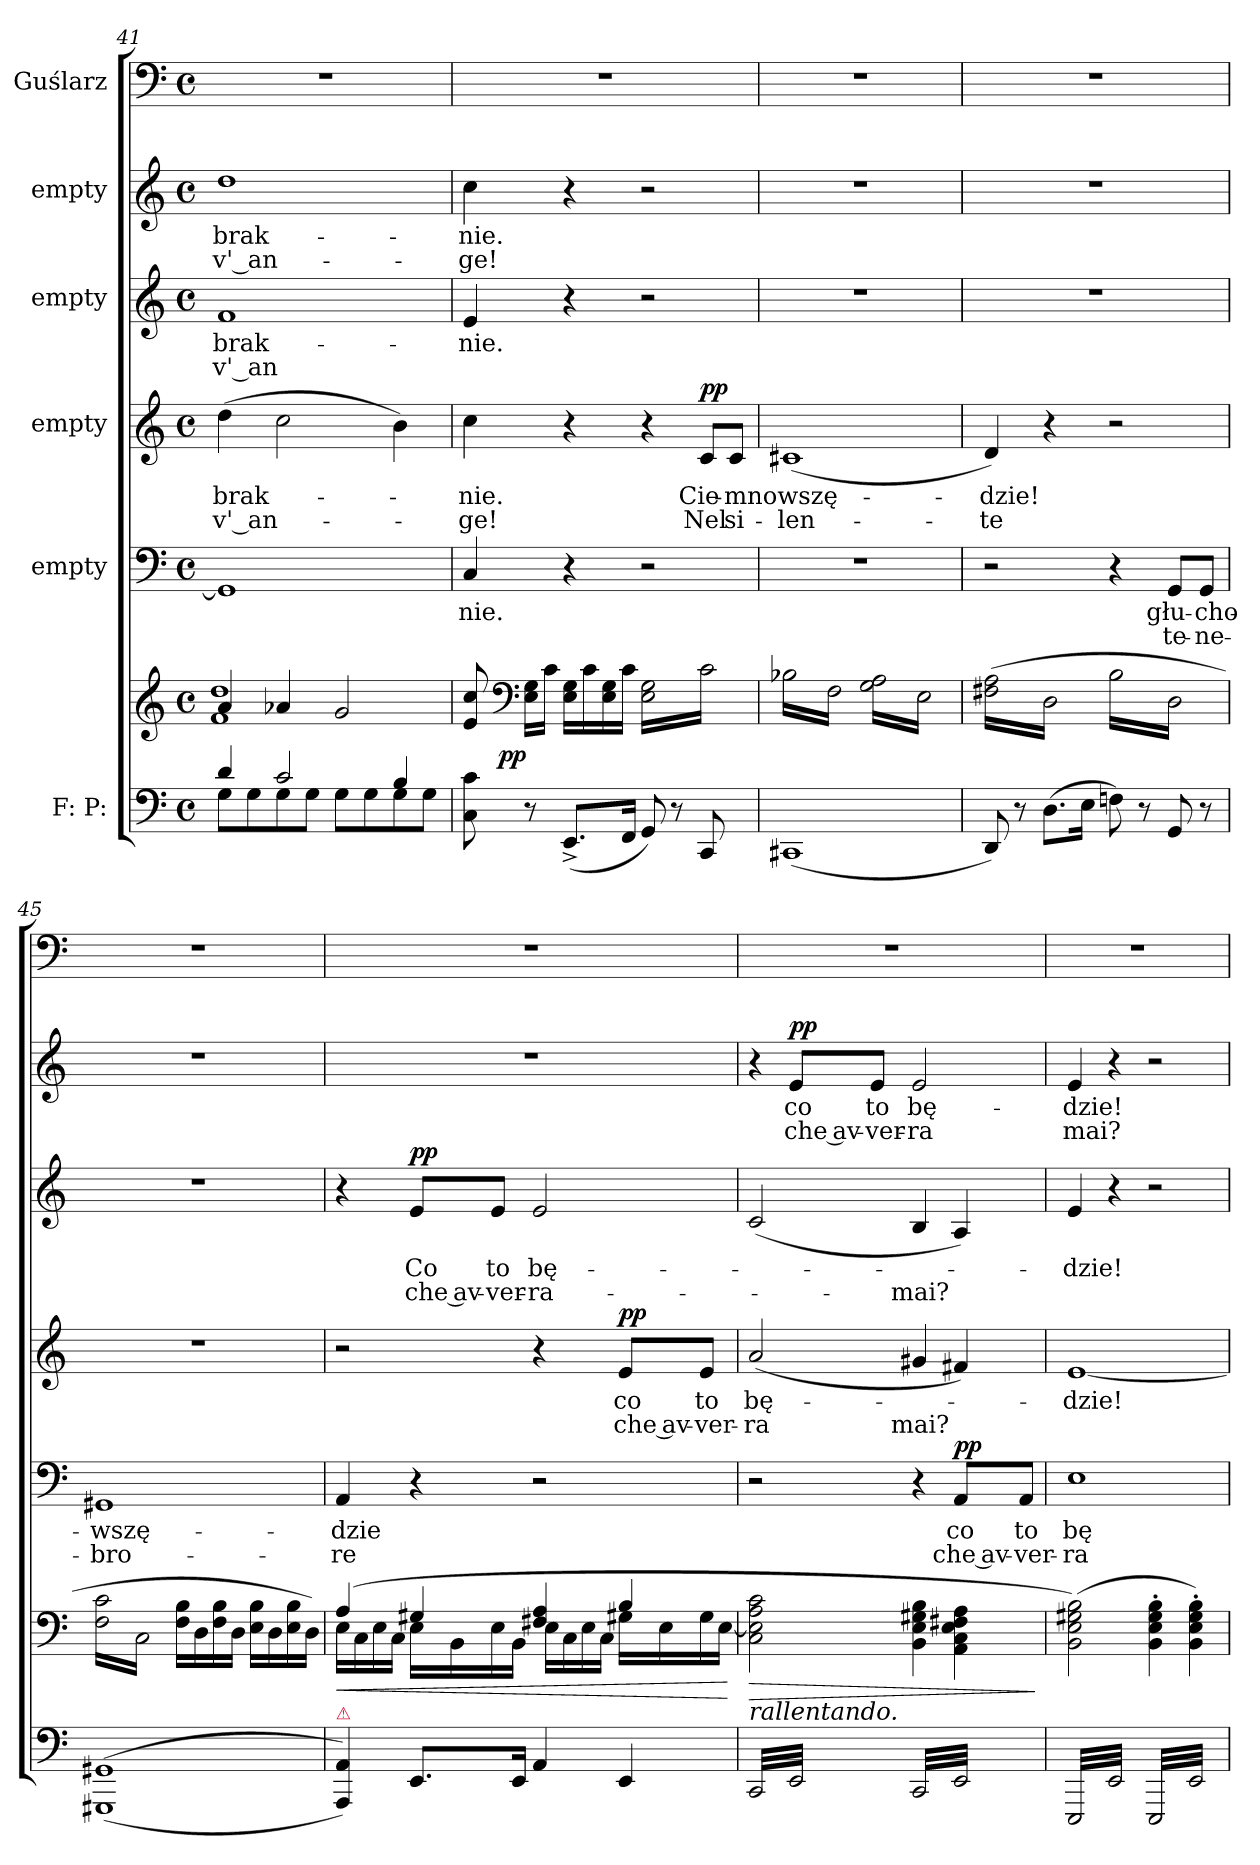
**kern	**kern	**dynam	**kern	**text	**text	**dynam	**kern	**text	**text	**dynam	**kern	**text	**text	**dynam	**kern	**text	**text	**dynam	**kern
*part6	*part6	*part6	*part5	*part5	*part5	*part5	*part4	*part4	*part4	*part4	*part3	*part3	*part3	*part3	*part2	*part2	*part2	*part2	*part1
*staff7	*staff6	*staff6/7	*staff5	*staff5	*staff5	*staff5	*staff4	*staff4	*staff4	*staff4	*staff3	*staff3	*staff3	*staff3	*staff2	*staff2	*staff2	*staff2	*staff1
*I"F: P:	*	*	*I"empty	*	*	*	*I"empty	*	*	*	*I"empty	*	*	*	*I"empty	*	*	*	*I"Guślarz
*clefF4	*clefG2	*	*clefF4	*	*	*	*clefG2	*	*	*	*clefG2	*	*	*	*clefG2	*	*	*	*clefF4
*	*	*	*	*	*	*	*ITrd8c12	*	*	*	*	*	*	*	*	*	*	*	*
*k[]	*k[]	*	*k[]	*	*	*	*k[]	*	*	*	*k[]	*	*	*	*k[]	*	*	*	*k[]
*M4/4	*M4/4	*	*M4/4	*	*	*	*M4/4	*	*	*	*M4/4	*	*	*	*M4/4	*	*	*	*M4/4
*met(c)	*met(c)	*	*met(c)	*	*	*	*met(c)	*	*	*	*met(c)	*	*	*	*met(c)	*	*	*	*met(c)
=41	=41	=41	=41	=41	=41	=41	=41	=41	=41	=41	=41	=41	=41	=41	=41	=41	=41	=41	=41
*^	*^	*	*	*	*	*	*	*	*	*	*	*	*	*	*	*	*	*	*
!	!	!	!	!	!	!	!	!	!	!	!LO:LY:color=red	!	!	!	!LO:LY:color=red	!	!	!	!LO:LY:color=red	!	!
*tremolo	*	*	*	*	*	*	*	*	*	*	*	*	*	*	*	*	*	*	*	*	*
4d/	8G\L	4a/	1f 1dd	.	1GG]	.	.	.	(4d\	brak-	v'_an-	.	1f	brak-	v'_an	.	1dd	brak-	v'_an-	.	1r
.	8G\	.	.	.	.	.	.	.	.	.	.	.	.	.	.	.	.	.	.	.	.
2c/	8G\	4a-X/	.	.	.	.	.	.	2c\	.	.	.	.	.	.	.	.	.	.	.	.
.	8G\J	.	.	.	.	.	.	.	.	.	.	.	.	.	.	.	.	.	.	.	.
.	8G\L	2g/	.	.	.	.	.	.	.	.	.	.	.	.	.	.	.	.	.	.	.
.	8G\	.	.	.	.	.	.	.	.	.	.	.	.	.	.	.	.	.	.	.	.
4B/	8G\	.	.	.	.	.	.	.	4B\)	.	.	.	.	.	.	.	.	.	.	.	.
.	8G\J	.	.	.	.	.	.	.	.	.	.	.	.	.	.	.	.	.	.	.	.
*Xtremolo	*	*	*	*	*	*	*	*	*	*	*	*	*	*	*	*	*	*	*	*	*
*v	*v	*	*	*	*	*	*	*	*	*	*	*	*	*	*	*	*	*	*	*	*
*	*v	*v	*	*	*	*	*	*	*	*	*	*	*	*	*	*	*	*	*	*
=42	=42	=42	=42	=42	=42	=42	=42	=42	=42	=42	=42	=42	=42	=42	=42	=42	=42	=42	=42
!	!	!	!	!	!	!	!	!	!LO:LY:color=red	!	!	!	!	!	!	!	!LO:LY:color=red	!	!
8C\ 8c\	8e/ 8cc/	.	4C/	-nie.	.	.	4c\	-nie.	-ge!	.	4e/	-nie.	.	.	4cc\	-nie.	-ge!	.	1r
*	*clefF4	*	*	*	*	*	*	*	*	*	*	*	*	*	*	*	*	*	*
!	!	!LO:DY:rj	!	!	!	!	!	!	!	!	!	!	!	!	!	!	!	!	!
8r	(16E\ 16G\LL	pp	.	.	.	.	.	.	.	.	.	.	.	.	.	.	.	.	.
.	16c\JJ	.	.	.	.	.	.	.	.	.	.	.	.	.	.	.	.	.	.
(8.EE^>/L	16E\ 16G\LL	.	4r	.	.	.	4r	.	.	.	4r	.	.	.	4r	.	.	.	.
.	16c\	.	.	.	.	.	.	.	.	.	.	.	.	.	.	.	.	.	.
.	16E\ 16G\	.	.	.	.	.	.	.	.	.	.	.	.	.	.	.	.	.	.
16FF/Jk	16c\JJ	.	.	.	.	.	.	.	.	.	.	.	.	.	.	.	.	.	.
*	*tremolo	*	*	*	*	*	*	*	*	*	*	*	*	*	*	*	*	*	*
8GG/)	16E\ 16G\LL	.	2r	.	.	.	4r	.	.	.	2r	.	.	.	2r	.	.	.	.
.	16c\	.	.	.	.	.	.	.	.	.	.	.	.	.	.	.	.	.	.
8r	16E\ 16G\	.	.	.	.	.	.	.	.	.	.	.	.	.	.	.	.	.	.
.	16c\	.	.	.	.	.	.	.	.	.	.	.	.	.	.	.	.	.	.
!	!	!	!	!	!	!	!	!	!LO:LY:color=red	!LO:DY:a	!	!	!	!	!	!	!	!	!
8CC/	16E\ 16G\	.	.	.	.	.	8C/L	Cie-	Nel	pp	.	.	.	.	.	.	.	.	.
.	16c\	.	.	.	.	.	.	.	.	.	.	.	.	.	.	.	.	.	.
!	!	!	!	!	!	!	!	!	!LO:LY:color=red	!	!	!	!	!	!	!	!	!	!
8ryy	16E\ 16G\	.	.	.	.	.	8C/J	-mno	si-	.	.	.	.	.	.	.	.	.	.
.	16c\JJ	.	.	.	.	.	.	.	.	.	.	.	.	.	.	.	.	.	.
=43	=43	=43	=43	=43	=43	=43	=43	=43	=43	=43	=43	=43	=43	=43	=43	=43	=43	=43	=43
!	!	!	!	!	!	!	!	!	!LO:LY:color=red	!	!	!	!	!	!	!	!	!	!
(1CC#X	16B-X\LL	.	1r	.	.	.	(1C#X	wszę-	-len-	.	1r	.	.	.	1r	.	.	.	1r
.	16F\	.	.	.	.	.	.	.	.	.	.	.	.	.	.	.	.	.	.
.	16B-X\	.	.	.	.	.	.	.	.	.	.	.	.	.	.	.	.	.	.
.	16F\	.	.	.	.	.	.	.	.	.	.	.	.	.	.	.	.	.	.
.	16B-X\	.	.	.	.	.	.	.	.	.	.	.	.	.	.	.	.	.	.
.	16F\	.	.	.	.	.	.	.	.	.	.	.	.	.	.	.	.	.	.
.	16B-X\	.	.	.	.	.	.	.	.	.	.	.	.	.	.	.	.	.	.
.	16F\JJ	.	.	.	.	.	.	.	.	.	.	.	.	.	.	.	.	.	.
.	16G\ 16A\LL	.	.	.	.	.	.	.	.	.	.	.	.	.	.	.	.	.	.
.	16E\)	.	.	.	.	.	.	.	.	.	.	.	.	.	.	.	.	.	.
.	16G\ 16A\	.	.	.	.	.	.	.	.	.	.	.	.	.	.	.	.	.	.
.	16E\)	.	.	.	.	.	.	.	.	.	.	.	.	.	.	.	.	.	.
.	16G\ 16A\	.	.	.	.	.	.	.	.	.	.	.	.	.	.	.	.	.	.
.	16E\)	.	.	.	.	.	.	.	.	.	.	.	.	.	.	.	.	.	.
.	16G\ 16A\	.	.	.	.	.	.	.	.	.	.	.	.	.	.	.	.	.	.
.	16E\)JJ	.	.	.	.	.	.	.	.	.	.	.	.	.	.	.	.	.	.
=44	=44	=44	=44	=44	=44	=44	=44	=44	=44	=44	=44	=44	=44	=44	=44	=44	=44	=44	=44
!	!	!	!	!	!	!	!	!	!LO:LY:color=red	!	!	!	!	!	!	!	!	!	!
8DD/)	(16F#X\ 16A\LL	.	2r	.	.	.	4D/)	-dzie!	-te	.	1r	.	.	.	1r	.	.	.	1r
.	16D\	.	.	.	.	.	.	.	.	.	.	.	.	.	.	.	.	.	.
8r	16F#X\ 16A\	.	.	.	.	.	.	.	.	.	.	.	.	.	.	.	.	.	.
.	16D\	.	.	.	.	.	.	.	.	.	.	.	.	.	.	.	.	.	.
(8.D\L	16F#X\ 16A\	.	.	.	.	.	4r	.	.	.	.	.	.	.	.	.	.	.	.
.	16D\	.	.	.	.	.	.	.	.	.	.	.	.	.	.	.	.	.	.
.	16F#X\ 16A\	.	.	.	.	.	.	.	.	.	.	.	.	.	.	.	.	.	.
16E\Jk	16D\JJ	.	.	.	.	.	.	.	.	.	.	.	.	.	.	.	.	.	.
8Fn\)	16B\LL	.	4r	.	.	.	2r	.	.	.	.	.	.	.	.	.	.	.	.
.	16D\	.	.	.	.	.	.	.	.	.	.	.	.	.	.	.	.	.	.
8r	16B\	.	.	.	.	.	.	.	.	.	.	.	.	.	.	.	.	.	.
.	16D\	.	.	.	.	.	.	.	.	.	.	.	.	.	.	.	.	.	.
!	!	!	!	!	!LO:LY:color=red	!	!	!	!	!	!	!	!	!	!	!	!	!	!
8GG/	16B\	.	8GG/L	głu-	te-	.	.	.	.	.	.	.	.	.	.	.	.	.	.
.	16D\	.	.	.	.	.	.	.	.	.	.	.	.	.	.	.	.	.	.
!	!	!	!	!	!LO:LY:color=red	!	!	!	!	!	!	!	!	!	!	!	!	!	!
8r	16B\	.	8GG/J	-cho-	-ne-	.	.	.	.	.	.	.	.	.	.	.	.	.	.
.	16D\JJ	.	.	.	.	.	.	.	.	.	.	.	.	.	.	.	.	.	.
=45	=45	=45	=45	=45	=45	=45	=45	=45	=45	=45	=45	=45	=45	=45	=45	=45	=45	=45	=45
!	!	!	!	!	!LO:LY:color=red	!	!	!	!	!	!	!	!	!	!	!	!	!	!
(<(>1GGG#X 1GG#X	16F\ 16c\LL	.	1GG#X	-wszę-	-bro-	.	1r	.	.	.	1r	.	.	.	1r	.	.	.	1r
.	16C\	.	.	.	.	.	.	.	.	.	.	.	.	.	.	.	.	.	.
.	16F\ 16c\	.	.	.	.	.	.	.	.	.	.	.	.	.	.	.	.	.	.
.	16C\	.	.	.	.	.	.	.	.	.	.	.	.	.	.	.	.	.	.
.	16F\ 16c\	.	.	.	.	.	.	.	.	.	.	.	.	.	.	.	.	.	.
.	16C\	.	.	.	.	.	.	.	.	.	.	.	.	.	.	.	.	.	.
.	16F\ 16c\	.	.	.	.	.	.	.	.	.	.	.	.	.	.	.	.	.	.
.	16C\JJ	.	.	.	.	.	.	.	.	.	.	.	.	.	.	.	.	.	.
*	*Xtremolo	*	*	*	*	*	*	*	*	*	*	*	*	*	*	*	*	*	*
.	16F\ 16B\LL	.	.	.	.	.	.	.	.	.	.	.	.	.	.	.	.	.	.
.	16D\	.	.	.	.	.	.	.	.	.	.	.	.	.	.	.	.	.	.
.	16F\ 16B\	.	.	.	.	.	.	.	.	.	.	.	.	.	.	.	.	.	.
.	16D\JJ	.	.	.	.	.	.	.	.	.	.	.	.	.	.	.	.	.	.
.	16E\ 16B\LL	.	.	.	.	.	.	.	.	.	.	.	.	.	.	.	.	.	.
.	16D\	.	.	.	.	.	.	.	.	.	.	.	.	.	.	.	.	.	.
.	16E\ 16B\	.	.	.	.	.	.	.	.	.	.	.	.	.	.	.	.	.	.
.	16D\JJ)	.	.	.	.	.	.	.	.	.	.	.	.	.	.	.	.	.	.
=46	=46	=46	=46	=46	=46	=46	=46	=46	=46	=46	=46	=46	=46	=46	=46	=46	=46	=46	=46
*	*^	*	*	*	*	*	*	*	*	*	*	*	*	*	*	*	*	*	*
!LO:TX:a:color=crimson:t=⚠	!	!	!	!	!	!	!	!	!	!	!	!	!	!	!	!	!	!	!	!
!	!	!	!LO:HP:b	!	!	!LO:LY:color=red	!	!	!	!	!	!	!	!	!	!	!	!	!	!
4AAA/ 4AA/))	(4A/	16E\LL	<	4AA/	-dzie	-re	.	2r	.	.	.	4r	.	.	.	1r	.	.	.	1r
.	.	16C\	.	.	.	.	.	.	.	.	.	.	.	.	.	.	.	.	.	.
.	.	16E\	.	.	.	.	.	.	.	.	.	.	.	.	.	.	.	.	.	.
.	.	16C\JJ	.	.	.	.	.	.	.	.	.	.	.	.	.	.	.	.	.	.
!	!	!	!	!	!	!	!	!	!	!	!	!	!	!LO:LY:color=red	!LO:DY:a	!	!	!	!	!
8.EE/L	4G#X/	16E\LL	.	4r	.	.	.	.	.	.	.	8e/L	Co	che av-	pp	.	.	.	.	.
.	.	16BB\	.	.	.	.	.	.	.	.	.	.	.	.	.	.	.	.	.	.
!	!	!	!	!	!	!	!	!	!	!	!	!	!	!LO:LY:color=red	!	!	!	!	!	!
.	.	16E\	.	.	.	.	.	.	.	.	.	8e/J	to	-ver-	.	.	.	.	.	.
16EE/Jk	.	16BB\JJ	.	.	.	.	.	.	.	.	.	.	.	.	.	.	.	.	.	.
!	!	!	!	!	!	!	!	!	!	!	!	!	!	!LO:LY:color=red	!	!	!	!	!	!
4AA/	4F#X/ 4A/	16E\LL	.	2r	.	.	.	4r	.	.	.	2e/	bę-	-ra-	.	.	.	.	.	.
.	.	16C\	.	.	.	.	.	.	.	.	.	.	.	.	.	.	.	.	.	.
.	.	16E\	.	.	.	.	.	.	.	.	.	.	.	.	.	.	.	.	.	.
.	.	16C\JJ	.	.	.	.	.	.	.	.	.	.	.	.	.	.	.	.	.	.
!	!	!	!	!	!	!	!	!	!	!LO:LY:color=red	!LO:DY:a	!	!	!	!	!	!	!	!	!
4EE/	4B/	16G#X\LL	.	.	.	.	.	8E/L	co	che av-	pp	.	.	.	.	.	.	.	.	.
.	.	16E\	.	.	.	.	.	.	.	.	.	.	.	.	.	.	.	.	.	.
!	!	!	!	!	!	!	!	!	!	!LO:LY:color=red	!	!	!	!	!	!	!	!	!	!
.	.	16G#\	.	.	.	.	.	8E/J	to	-ver-	.	.	.	.	.	.	.	.	.	.
.	.	[16E\JJ	.	.	.	.	.	.	.	.	.	.	.	.	.	.	.	.	.	.
*	*v	*v	*	*	*	*	*	*	*	*	*	*	*	*	*	*	*	*	*	*
.	.	[	.	.	.	.	.	.	.	.	.	.	.	.	.	.	.	.	.
=47	=47	=47	=47	=47	=47	=47	=47	=47	=47	=47	=47	=47	=47	=47	=47	=47	=47	=47	=47
!	!LO:TX:b:i:t=rallentando.	!	!	!	!	!	!	!	!	!	!	!	!	!	!	!	!	!	!
!	!	!LO:HP:b	!	!	!	!	!	!	!LO:LY:color=red	!	!	!	!	!	!	!	!	!	!
*tremolo	*	*	*	*	*	*	*	*	*	*	*	*	*	*	*	*	*	*	*
32CC/LLL	2C\ 2E]\ 2A\ 2c\	>	2r	.	.	.	(2A/	bę-	-ra	.	(2c/	.	.	.	4r	.	.	.	1r
32EE/	.	.	.	.	.	.	.	.	.	.	.	.	.	.	.	.	.	.	.
32CC/	.	.	.	.	.	.	.	.	.	.	.	.	.	.	.	.	.	.	.
32EE/	.	.	.	.	.	.	.	.	.	.	.	.	.	.	.	.	.	.	.
32CC/	.	.	.	.	.	.	.	.	.	.	.	.	.	.	.	.	.	.	.
32EE/	.	.	.	.	.	.	.	.	.	.	.	.	.	.	.	.	.	.	.
32CC/	.	.	.	.	.	.	.	.	.	.	.	.	.	.	.	.	.	.	.
32EE/	.	.	.	.	.	.	.	.	.	.	.	.	.	.	.	.	.	.	.
!	!	!	!	!	!	!	!	!	!	!	!	!	!	!	!	!	!LO:LY:color=red	!LO:DY:a	!
32CC/	.	.	.	.	.	.	.	.	.	.	.	.	.	.	8e/L	co	che av-	pp	.
32EE/	.	.	.	.	.	.	.	.	.	.	.	.	.	.	.	.	.	.	.
32CC/	.	.	.	.	.	.	.	.	.	.	.	.	.	.	.	.	.	.	.
32EE/	.	.	.	.	.	.	.	.	.	.	.	.	.	.	.	.	.	.	.
!	!	!	!	!	!	!	!	!	!	!	!	!	!	!	!	!	!LO:LY:color=red	!	!
32CC/	.	.	.	.	.	.	.	.	.	.	.	.	.	.	8e/J	to	-ver-	.	.
32EE/	.	.	.	.	.	.	.	.	.	.	.	.	.	.	.	.	.	.	.
32CC/	.	.	.	.	.	.	.	.	.	.	.	.	.	.	.	.	.	.	.
32EE/JJJ	.	.	.	.	.	.	.	.	.	.	.	.	.	.	.	.	.	.	.
!	!	!	!	!	!	!	!	!	!LO:LY:color=red	!	!	!	!LO:LY:color=red	!	!	!	!LO:LY:color=red	!	!
32CC/LLL	4BB\ 4E\ 4G#X\ 4B\	.	4r	.	.	.	4G#X/	.	mai?	.	4B/	.	-mai?	.	2e/	bę-	-ra	.	.
32EE/	.	.	.	.	.	.	.	.	.	.	.	.	.	.	.	.	.	.	.
32CC/	.	.	.	.	.	.	.	.	.	.	.	.	.	.	.	.	.	.	.
32EE/	.	.	.	.	.	.	.	.	.	.	.	.	.	.	.	.	.	.	.
32CC/	.	.	.	.	.	.	.	.	.	.	.	.	.	.	.	.	.	.	.
32EE/	.	.	.	.	.	.	.	.	.	.	.	.	.	.	.	.	.	.	.
32CC/	.	.	.	.	.	.	.	.	.	.	.	.	.	.	.	.	.	.	.
32EE/	.	.	.	.	.	.	.	.	.	.	.	.	.	.	.	.	.	.	.
!	!	!	!	!	!LO:LY:color=red	!LO:DY:a	!	!	!	!	!	!	!	!	!	!	!	!	!
32CC/	4AA\ 4C\ 4E\ 4F#X\ 4A\	.	8AA/L	co	che av-	pp	4F#X/)	.	.	.	4A/)	.	.	.	.	.	.	.	.
32EE/	.	.	.	.	.	.	.	.	.	.	.	.	.	.	.	.	.	.	.
32CC/	.	.	.	.	.	.	.	.	.	.	.	.	.	.	.	.	.	.	.
32EE/	.	.	.	.	.	.	.	.	.	.	.	.	.	.	.	.	.	.	.
!	!	!	!	!	!LO:LY:color=red	!	!	!	!	!	!	!	!	!	!	!	!	!	!
32CC/	.	.	8AA/J	to	-ver-	.	.	.	.	.	.	.	.	.	.	.	.	.	.
32EE/	.	.	.	.	.	.	.	.	.	.	.	.	.	.	.	.	.	.	.
32CC/	.	.	.	.	.	.	.	.	.	.	.	.	.	.	.	.	.	.	.
32EE/JJJ	.	.	.	.	.	.	.	.	.	.	.	.	.	.	.	.	.	.	.
.	.	]	.	.	.	.	.	.	.	.	.	.	.	.	.	.	.	.	.
=48	=48	=48	=48	=48	=48	=48	=48	=48	=48	=48	=48	=48	=48	=48	=48	=48	=48	=48	=48
!	!	!	!	!	!LO:LY:color=red	!	!	!	!	!	!	!	!	!	!	!	!LO:LY:color=red	!	!
32EEE/LLL	(2BB\ 2E\ 2G#X\ 2B\)	.	1E	bę-	-ra	.	[1E	-dzie!	.	.	4e/	-dzie!	.	.	4e/	-dzie!	mai?	.	1r
32EE/	.	.	.	.	.	.	.	.	.	.	.	.	.	.	.	.	.	.	.
32EEE/	.	.	.	.	.	.	.	.	.	.	.	.	.	.	.	.	.	.	.
32EE/	.	.	.	.	.	.	.	.	.	.	.	.	.	.	.	.	.	.	.
32EEE/	.	.	.	.	.	.	.	.	.	.	.	.	.	.	.	.	.	.	.
32EE/	.	.	.	.	.	.	.	.	.	.	.	.	.	.	.	.	.	.	.
32EEE/	.	.	.	.	.	.	.	.	.	.	.	.	.	.	.	.	.	.	.
32EE/	.	.	.	.	.	.	.	.	.	.	.	.	.	.	.	.	.	.	.
32EEE/	.	.	.	.	.	.	.	.	.	.	4r	.	.	.	4r	.	.	.	.
32EE/	.	.	.	.	.	.	.	.	.	.	.	.	.	.	.	.	.	.	.
32EEE/	.	.	.	.	.	.	.	.	.	.	.	.	.	.	.	.	.	.	.
32EE/	.	.	.	.	.	.	.	.	.	.	.	.	.	.	.	.	.	.	.
32EEE/	.	.	.	.	.	.	.	.	.	.	.	.	.	.	.	.	.	.	.
32EE/	.	.	.	.	.	.	.	.	.	.	.	.	.	.	.	.	.	.	.
32EEE/	.	.	.	.	.	.	.	.	.	.	.	.	.	.	.	.	.	.	.
32EE/JJJ	.	.	.	.	.	.	.	.	.	.	.	.	.	.	.	.	.	.	.
32EEE/LLL	4BB'\ 4E'\ 4G#'\ 4B'\	.	.	.	.	.	.	.	.	.	2r	.	.	.	2r	.	.	.	.
32EE/	.	.	.	.	.	.	.	.	.	.	.	.	.	.	.	.	.	.	.
32EEE/	.	.	.	.	.	.	.	.	.	.	.	.	.	.	.	.	.	.	.
32EE/	.	.	.	.	.	.	.	.	.	.	.	.	.	.	.	.	.	.	.
32EEE/	.	.	.	.	.	.	.	.	.	.	.	.	.	.	.	.	.	.	.
32EE/	.	.	.	.	.	.	.	.	.	.	.	.	.	.	.	.	.	.	.
32EEE/	.	.	.	.	.	.	.	.	.	.	.	.	.	.	.	.	.	.	.
32EE/	.	.	.	.	.	.	.	.	.	.	.	.	.	.	.	.	.	.	.
32EEE/	4BB'\ 4E'\ 4G#'\ 4B'\)	.	.	.	.	.	.	.	.	.	.	.	.	.	.	.	.	.	.
32EE/	.	.	.	.	.	.	.	.	.	.	.	.	.	.	.	.	.	.	.
32EEE/	.	.	.	.	.	.	.	.	.	.	.	.	.	.	.	.	.	.	.
32EE/	.	.	.	.	.	.	.	.	.	.	.	.	.	.	.	.	.	.	.
32EEE/	.	.	.	.	.	.	.	.	.	.	.	.	.	.	.	.	.	.	.
32EE/	.	.	.	.	.	.	.	.	.	.	.	.	.	.	.	.	.	.	.
32EEE/	.	.	.	.	.	.	.	.	.	.	.	.	.	.	.	.	.	.	.
32EE/JJJ	.	.	.	.	.	.	.	.	.	.	.	.	.	.	.	.	.	.	.
*Xtremolo	*	*	*	*	*	*	*	*	*	*	*	*	*	*	*	*	*	*	*
.	.	.	.	.	.	.	.	.	.	.	.	.	.	.	.	.	.	.	.
.	.	.	.	.	.	.	.	.	.	.	.	.	.	.	.	.	.	.	.
.	.	.	.	.	.	.	.	.	.	.	.	.	.	.	.	.	.	.	.
.	.	.	.	.	.	.	.	.	.	.	.	.	.	.	.	.	.	.	.
.	.	.	.	.	.	.	.	.	.	.	.	.	.	.	.	.	.	.	.
.	.	.	.	.	.	.	.	.	.	.	.	.	.	.	.	.	.	.	.
.	.	.	.	.	.	.	.	.	.	.	.	.	.	.	.	.	.	.	.
.	.	.	.	.	.	.	.	.	.	.	.	.	.	.	.	.	.	.	.
=	=	=	=	=	=	=	=	=	=	=	=	=	=	=	=	=	=	=	=
*-	*-	*-	*-	*-	*-	*-	*-	*-	*-	*-	*-	*-	*-	*-	*-	*-	*-	*-	*-
